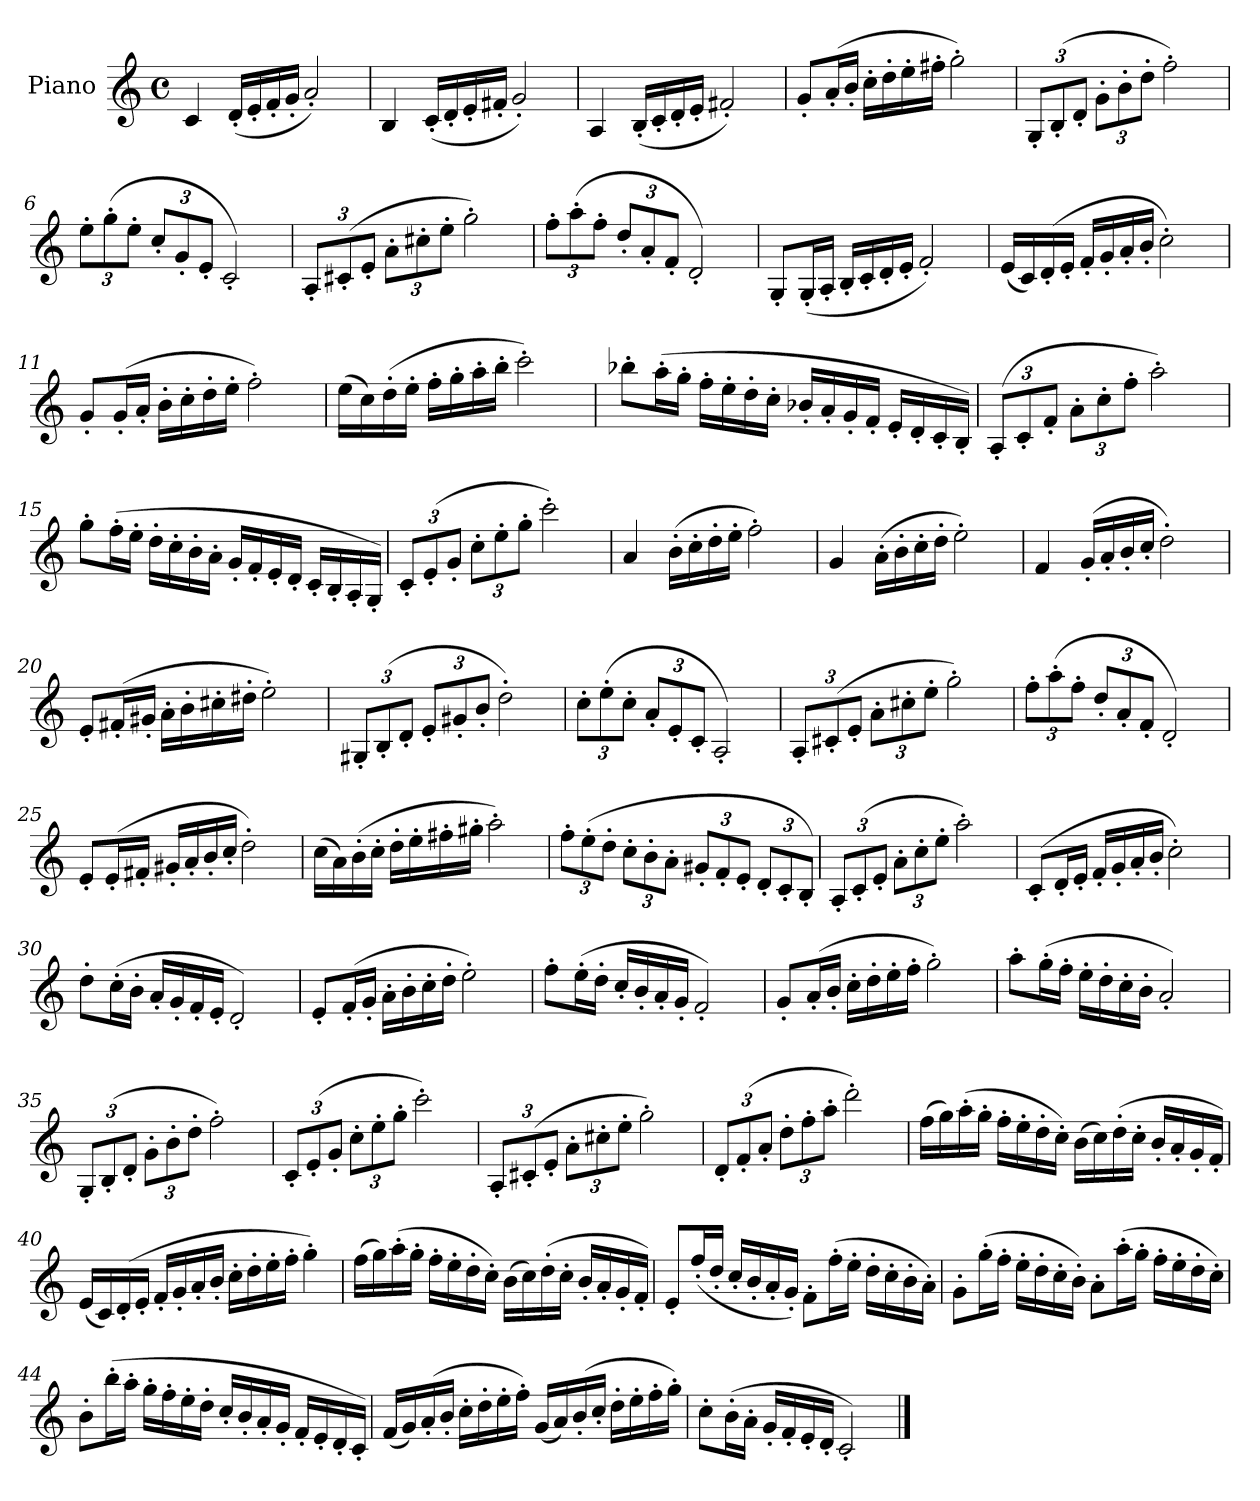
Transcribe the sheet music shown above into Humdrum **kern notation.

**kern
*part1
*staff1
*I"Piano
*I'Pno.
*clefG2
*k[]
*M4/4
*met(c)
=1
4c/
(<16d'/LL
16e'/
16f'/
16g'/JJ
2a'/)
=2
4B/
(<16c'/LL
16d'/
16e'/
16f#X'/JJ
2g'/)
=3
4A/
(<16B'/LL
16c'/
16d'/
16e'/JJ
2f#X'/)
=4
8g'/L
(>16a'/L
16b'/JJ
16cc'\LL
16dd'\
16ee'\
16ff#X'\JJ
2gg'\)
!!LO:LB:g=z
=5
*Xbrackettup
12G'/L
(>12B'/
12d'/J
12g'\L
12b'\
12dd'\J
2ff'\)
=6
12ee'\L
(>12gg'\
12ee'\J
12cc'/L
12g'/
12e'/J
2c'/)
=7
12A'/L
(>12c#X'/
12e'/J
12a'\L
12cc#X'\
12ee'\J
2gg'\)
=8
12ff'\L
(>12aa'\
12ff'\J
12dd'/L
12a'/
12f'/J
2d'/)
!!LO:LB:g=z
=9
8G'/L
(<16G'/L
16A'/JJ
16B'/LL
16c'/
16d'/
16e'/JJ
2f'/)
=10
(<16e/LL
16c/)
(>16d'/
16e'/JJ
16f'/LL
16g'/
16a'/
16b'/JJ
2cc'\)
=11
8g'/L
(>16g'/L
16a'/JJ
16b'\LL
16cc'\
16dd'\
16ee'\JJ
2ff'\)
=12
(>16ee\LL
16cc\)
(>16dd'\
16ee'\JJ
16ff'\LL
16gg'\
16aa'\
16bb'\JJ
2ccc'\)
!!LO:LB:g=z
=13
8bb-X'\L
(>16aa'\L
16gg'\JJ
16ff'\LL
16ee'\
16dd'\
16cc'\JJ
16b-X'/LL
16a'/
16g'/
16f'/JJ
16e'/LL
16d'/
16c'/
16B'/JJ)
=14
(>12A'/L
12c'/
12f'/J
12a'\L
12cc'\
12ff'\J
2aa'\)
=15
8gg'\L
(>16ff'\L
16ee'\JJ
16dd'\LL
16cc'\
16b'\
16a'\JJ
16g'/LL
16f'/
16e'/
16d'/JJ
16c'/LL
16B'/
16A'/
16G'/JJ)
!!LO:LB:g=z
=16
12c'/L
(>12e'/
12g'/J
12cc'\L
12ee'\
12gg'\J
2ccc'\)
=17
4a/
(>16b'\LL
16cc'\
16dd'\
16ee'\JJ
2ff'\)
=18
4g/
(>16a'\LL
16b'\
16cc'\
16dd'\JJ
2ee'\)
=19
4f/
(>16g'/LL
16a'/
16b'/
16cc'/JJ
2dd'\)
=20
8e'/L
(>16f#X'/L
16g#X'/JJ
16a'\LL
16b'\
16cc#X'\
16dd#X'\JJ
2ee'\)
!!LO:LB:g=z
=21
12G#X'/L
(>12B'/
12d'/J
12e'/L
12g#X'/
12b'/J
2dd'\)
=22
12cc'\L
(>12ee'\
12cc'\J
12a'/L
12e'/
12c'/J
2A'/)
=23
12A'/L
(>12c#X'/
12e'/J
12a'\L
12cc#X'\
12ee'\J
2gg'\)
=24
12ff'\L
(>12aa'\
12ff'\J
12dd'/L
12a'/
12f'/J
2d'/)
!!LO:LB:g=z
=25
8e'/L
(>16e'/L
16f#X'/JJ
16g#X'/LL
16a'/
16b'/
16cc'/JJ
2dd'\)
=26
(>16cc\LL
16a\)
(>16b'\
16cc'\JJ
16dd'\LL
16ee'\
16ff#X'\
16gg#X'\JJ
2aa'\)
=27
12ff'\L
(>12ee'\
12dd'\J
12cc'\L
12b'\
12a'\J
12g#X'/L
12f'/
12e'/J
12d'/L
12c'/
12B'/J)
=28
12A'/L
(>12c'/
12e'/J
12a'\L
12cc'\
12ee'\J
2aa'\)
!!LO:LB:g=z
=29
(>8c'/L
16d'/L
16e'/JJ
16f'/LL
16g'/
16a'/
16b'/JJ
2cc'\)
=30
8dd'\L
(>16cc'\L
16b'\JJ
16a'/LL
16g'/
16f'/
16e'/JJ
2d'/)
=31
8e'/L
(>16f'/L
16g'/JJ
16a'\LL
16b'\
16cc'\
16dd'\JJ
2ee'\)
=32
8ff'\L
(>16ee'\L
16dd'\JJ
16cc'/LL
16b'/
16a'/
16g'/JJ
2f'/)
!!LO:LB:g=z
=33
8g'/L
(>16a'/L
16b'/JJ
16cc'\LL
16dd'\
16ee'\
16ff'\JJ
2gg'\)
=34
8aa'\L
(>16gg'\L
16ff'\JJ
16ee'\LL
16dd'\
16cc'\
16b'\JJ
2a'/)
=35
12G'/L
(>12B'/
12d'/J
12g'\L
12b'\
12dd'\J
2ff'\)
=36
12c'/L
(>12e'/
12g'/J
12cc'\L
12ee'\
12gg'\J
2ccc'\)
!!LO:LB:g=z
=37
12A'/L
(>12c#X'/
12e'/J
12a'\L
12cc#X'\
12ee'\J
2gg'\)
=38
12d'/L
(>12f'/
12a'/J
12dd'\L
12ff'\
12aa'\J
2ddd'\)
=39
(>16ff\LL
16gg\)
(>16aa'\
16gg'\JJ
16ff'\LL
16ee'\
16dd'\
16cc'\JJ)
(>16b\LL
16cc\)
(>16dd'\
16cc'\JJ
16b'/LL
16a'/
16g'/
16f'/JJ)
!!LO:PB:g=z
=40
(<16e/LL
16c/)
(>16d'/
16e'/JJ
16f'/LL
16g'/
16a'/
16b'/JJ
16cc'\LL
16dd'\
16ee'\
16ff'\JJ
4gg'\)
=41
(>16ff\LL
16gg\)
(>16aa'\
16gg'\JJ
16ff'\LL
16ee'\
16dd'\
16cc'\JJ)
(>16b\LL
16cc\)
(>16dd'\
16cc'\JJ
16b'/LL
16a'/
16g'/
16f'/JJ)
=42
8e'/L
(<16ff'/L
16dd'/JJ
16cc'/LL
16b'/
16a'/
16g'/JJ)
8f'\L
(>16ff'\L
16ee'\JJ
16dd'\LL
16cc'\
16b'\
16a'\JJ)
!!LO:LB:g=z
=43
8g'\L
(>16gg'\L
16ff'\JJ
16ee'\LL
16dd'\
16cc'\
16b'\JJ)
8a'\L
(>16aa'\L
16gg'\JJ
16ff'\LL
16ee'\
16dd'\
16cc'\JJ)
=44
8b'\L
(>16bb'\L
16aa'\JJ
16gg'\LL
16ff'\
16ee'\
16dd'\JJ
16cc'/LL
16b'/
16a'/
16g'/JJ
16f'/LL
16e'/
16d'/
16c'/JJ)
=45
(<16f/LL
16g/)
(>16a'/
16b'/JJ
16cc'\LL
16dd'\
16ee'\
16ff'\JJ)
(<16g/LL
16a/)
(>16b'/
16cc'/JJ
16dd'\LL
16ee'\
16ff'\
16gg'\JJ)
!!LO:LB:g=z
=46
8cc'\L
(>16b'\L
16a'\JJ
16g'/LL
16f'/
16e'/
16d'/JJ
2c'/)
==
*-
